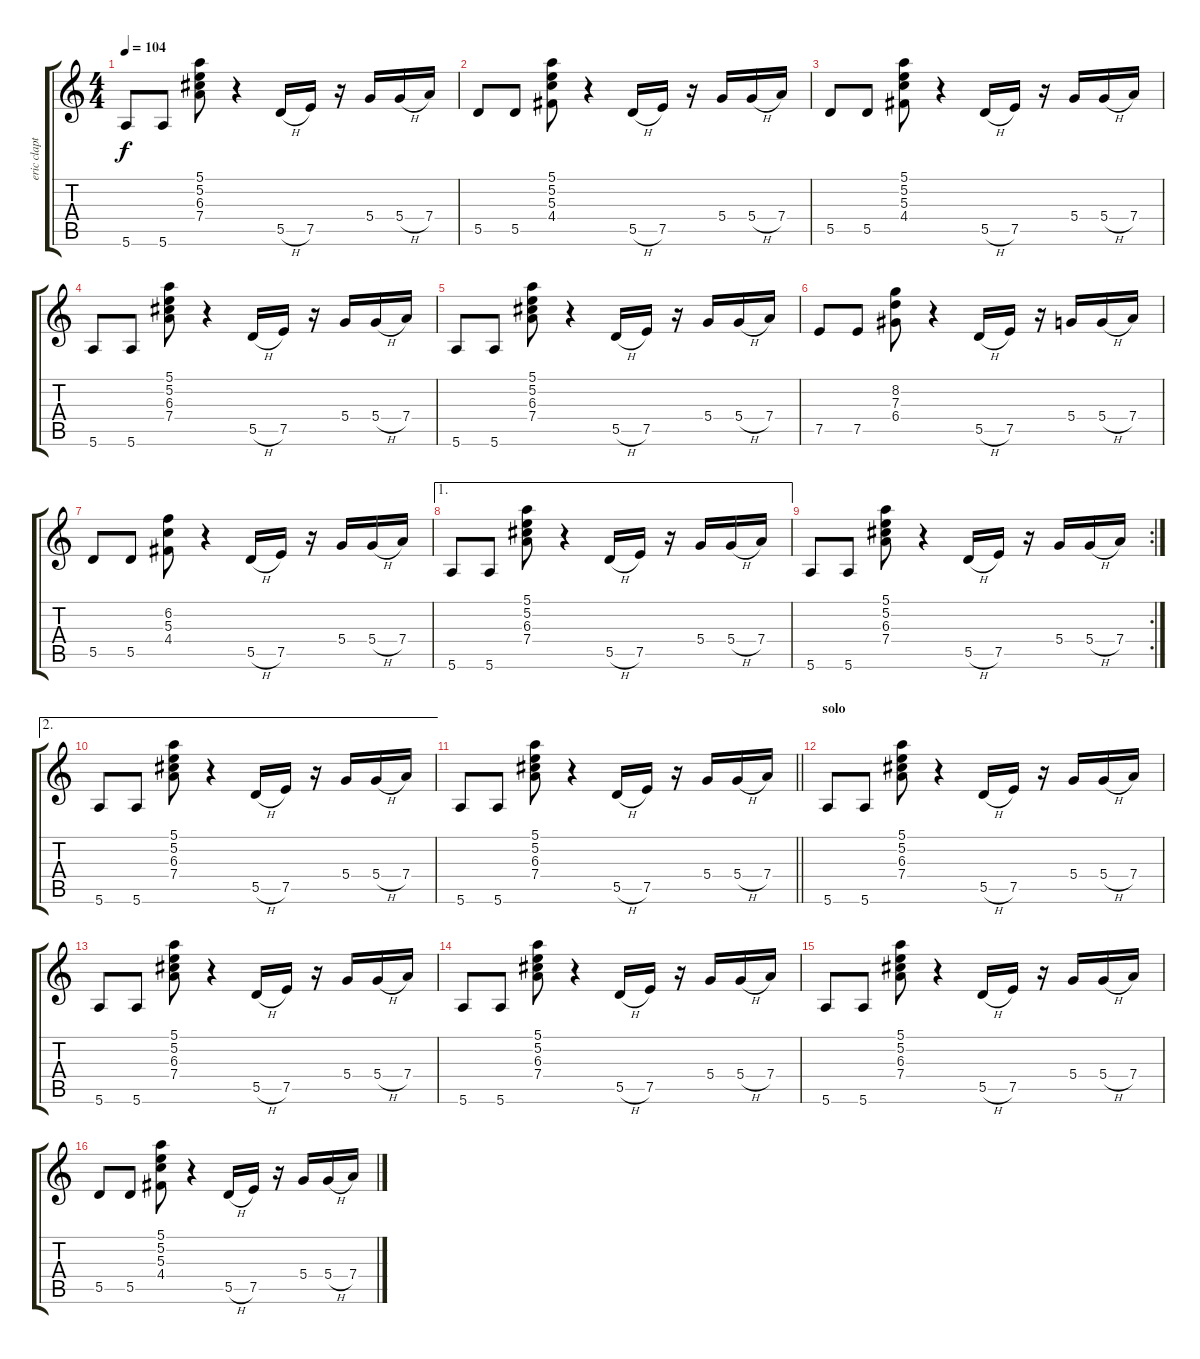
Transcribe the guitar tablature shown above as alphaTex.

\track ("eric clapton 2(rhythm)" "eric clapt") {instrument overdrivenguitar}
\staff {score tabs}
\tuning (E4 B3 G3 D3 A2 E2) {hide}
\ts (4 4)
\tempo 104
\clef g2
\ks c
5.6.8{dy f} 5.6.8 (5.1 5.2 6.3 7.4).8 r.4 5.5{h}.16 7.5.16 r.16 5.4.16 5.4{h}.16 7.4.16 |
5.5.8 5.5.8 (5.1 5.2 5.3 4.4).8 r.4 5.5{h}.16 7.5.16 r.16 5.4.16 5.4{h}.16 7.4.16 |
5.5.8 5.5.8 (5.1 5.2 5.3 4.4).8 r.4 5.5{h}.16 7.5.16 r.16 5.4.16 5.4{h}.16 7.4.16 |
5.6.8 5.6.8 (5.1 5.2 6.3 7.4).8 r.4 5.5{h}.16 7.5.16 r.16 5.4.16 5.4{h}.16 7.4.16 |
5.6.8 5.6.8 (5.1 5.2 6.3 7.4).8 r.4 5.5{h}.16 7.5.16 r.16 5.4.16 5.4{h}.16 7.4.16 |
7.5.8 7.5.8 (8.2 7.3 6.4).8 r.4 5.5{h}.16 7.5.16 r.16 5.4.16 5.4{h}.16 7.4.16 |
5.5.8 5.5.8 (6.2 5.3 4.4).8 r.4 5.5{h}.16 7.5.16 r.16 5.4.16 5.4{h}.16 7.4.16 |
\ae 1
5.6.8 5.6.8 (5.1 5.2 6.3 7.4).8 r.4 5.5{h}.16 7.5.16 r.16 5.4.16 5.4{h}.16 7.4.16 |
\rc 2
5.6.8 5.6.8 (5.1 5.2 6.3 7.4).8 r.4 5.5{h}.16 7.5.16 r.16 5.4.16 5.4{h}.16 7.4.16 |
\ae 2
5.6.8 5.6.8 (5.1 5.2 6.3 7.4).8 r.4 5.5{h}.16 7.5.16 r.16 5.4.16 5.4{h}.16 7.4.16 |
\barLineRight lightlight
5.6.8 5.6.8 (5.1 5.2 6.3 7.4).8 r.4 5.5{h}.16 7.5.16 r.16 5.4.16 5.4{h}.16 7.4.16 |
\section ("" "solo")
5.6.8 5.6.8 (5.1 5.2 6.3 7.4).8 r.4 5.5{h}.16 7.5.16 r.16 5.4.16 5.4{h}.16 7.4.16 |
5.6.8 5.6.8 (5.1 5.2 6.3 7.4).8 r.4 5.5{h}.16 7.5.16 r.16 5.4.16 5.4{h}.16 7.4.16 |
5.6.8 5.6.8 (5.1 5.2 6.3 7.4).8 r.4 5.5{h}.16 7.5.16 r.16 5.4.16 5.4{h}.16 7.4.16 |
5.6.8 5.6.8 (5.1 5.2 6.3 7.4).8 r.4 5.5{h}.16 7.5.16 r.16 5.4.16 5.4{h}.16 7.4.16 |
5.5.8 5.5.8 (5.1 5.2 5.3 4.4).8 r.4 5.5{h}.16 7.5.16 r.16 5.4.16 5.4{h}.16 7.4.16
